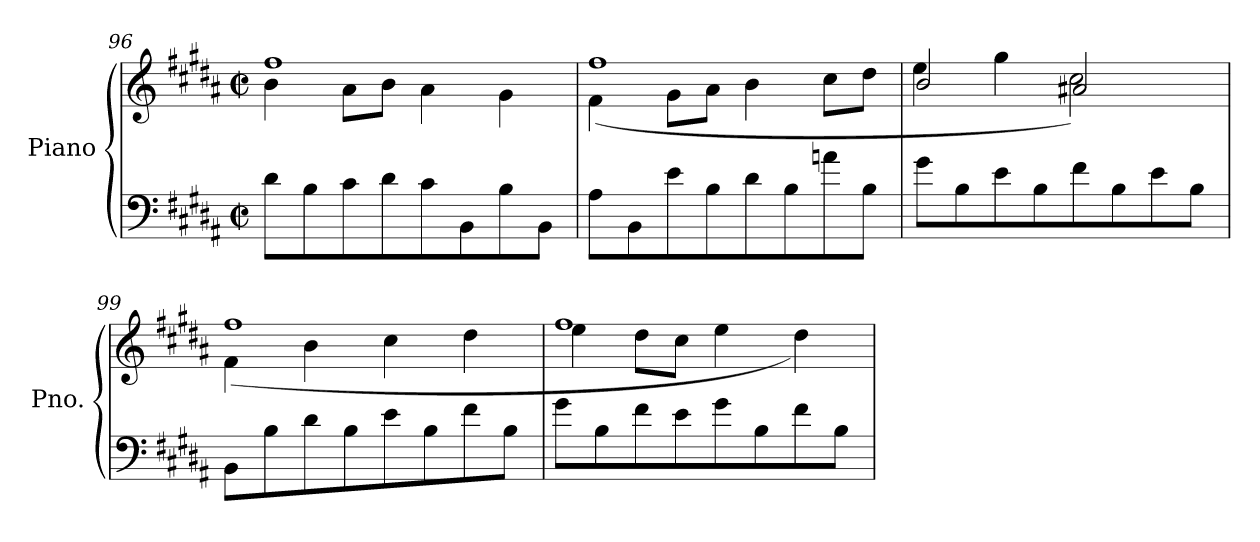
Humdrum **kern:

**kern	**kern
*part1	*part1
*staff2	*staff1
*I"Piano	*
*I'Pno.	*
*clefF4	*clefG2
*k[f#c#g#d#a#]	*k[f#c#g#d#a#]
*M2/2	*M2/2
*met(c|)	*met(c|)
=96	=96
*	*^
8d#\L	1ff#	4b\
8B\	.	.
8c#\	.	8a#\L
8d#\	.	8b\J
8c#\	.	4a#\
8BB\	.	.
8B\	.	4g#\
8BB\J	.	.
=97	=97	=97
8A#\L	1ff#	(>4f#\
8BB\	.	.
8e\	.	8g#\L
8B\	.	8a#\J
8d#\	.	4b\
8B\	.	.
8an\	.	8cc#\L
8B\J	.	8dd#\J
!!LO:LB:g=z	!!
=98	=98	=98
8g#\L	2b/	4ee\
8B\	.	.
8e\	.	4gg#\
8B\	.	.
8f#\	2a#X/	2cc#\)
8B\	.	.
8e\	.	.
8B\J	.	.
=99	=99	=99
8BB\L	1ff#	(>4f#\
8B\	.	.
8d#\	.	4b\
8B\	.	.
8e\	.	4cc#\
8B\	.	.
8f#\	.	4dd#\
8B\J	.	.
=100	=100	=100
8g#\L	1ff#	4ee\
8B\	.	.
8f#\	.	8dd#\L
8e\	.	8cc#\J
8g#\	.	4ee\
8B\	.	.
8f#\	.	4dd#\)
8B\J	.	.
*	*v	*v
=	=
*-	*-
